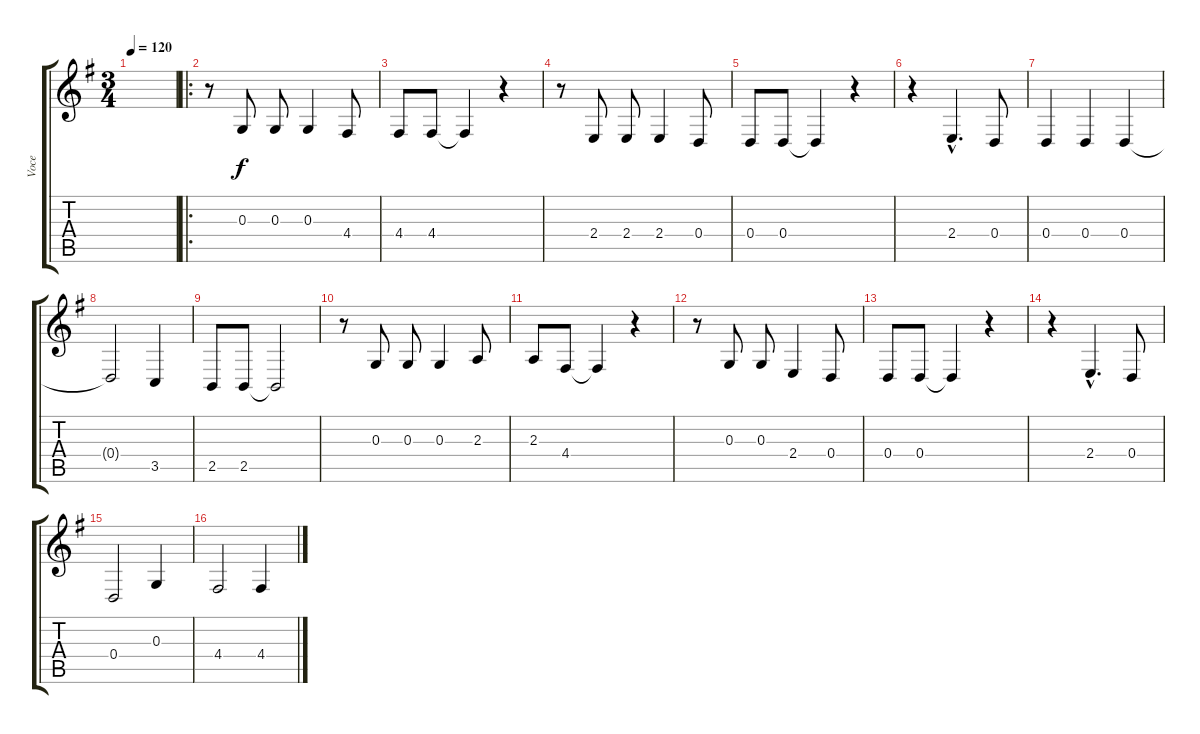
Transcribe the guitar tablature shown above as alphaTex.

\track ("Voce" "Voce") {instrument lead2sawtooth}
\staff {score tabs}
\tuning (E4 B3 G3 D3 A2 E2) {hide}
\ts (3 4)
\tempo 120
\clef g2
\ks g
|
\ro
r.8 0.3.8 0.3.8 0.3.4 4.4.8 |
4.4.8 4.4.8 4.4{t}.4 r.4 |
r.8 2.4.8 2.4.8 2.4.4 0.4.8 |
0.4.8 0.4.8 0.4{t}.4 r.4 |
r.4 2.4{hac}.4{d} 0.4.8 |
0.4.4 0.4.4 0.4.4 |
0.4{t}.2 3.5.4 |
2.5.8 2.5.8 2.5{t}.2 |
r.8 0.3.8 0.3.8 0.3.4 2.3.8 |
2.3.8 4.4.8 4.4{t}.4 r.4 |
r.8 0.3.8 0.3.8 2.4.4 0.4.8 |
0.4.8 0.4.8 0.4{t}.4 r.4 |
r.4 2.4{hac}.4{d} 0.4.8 |
0.4.2 0.3.4 |
4.4.2 4.4.4
